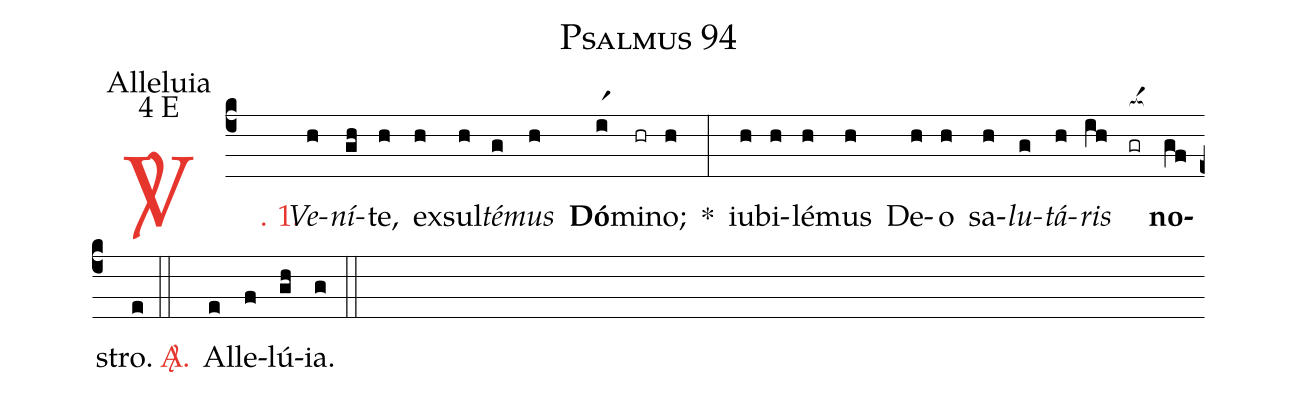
name: Psalmus 94;
office-part: Alleluia;
mode: 4;
mode-differentia: E;
%%
(c4)

<c><sp>V/</sp>. 1.</c>() <i>Ve</i>(h)<i>ní</i>(gh)te,(h) ex(h)sul(h)<i>té</i>(g)<i>mus</i>(h) <b>Dó</b>(ir1)mi(hr)no;(h) *(:) iu(h)bi(h)lé(h)mus(h) De(h)o(h) sa(h)<i>lu</i>(g)<i>tá</i>(h)<i>ris</i>(ih) <nlba>(gr[ocba:1{])<b>no</b></nlba>(gf[ocba:0}])stro.(e)

(::)

<nlba><c><sp>A/</sp>.</c>() Al</nlba>(e)le(f)lú(gh)ia.(g)

(::)
